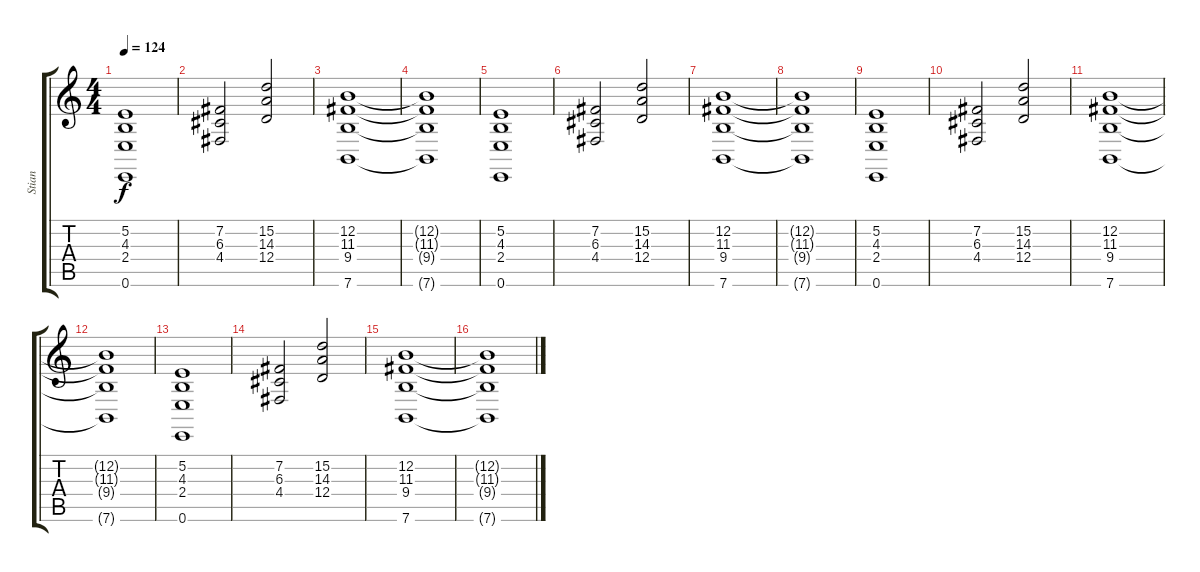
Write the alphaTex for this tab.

\track ("Stian" "Stian") {instrument stringensemble1}
\staff {score tabs}
\tuning (E4 B3 G3 D3 A2 E2) {hide}
\ts (4 4)
\tempo 124
\clef g2
\ks c
(5.2 4.3 2.4 0.6).1{dy f} |
(7.2 6.3 4.4).2 (15.2 14.3 12.4).2 |
(12.2 11.3 9.4 7.6).1 |
(12.2{t} 11.3{t} 9.4{t} 7.6{t}).1 |
(5.2 4.3 2.4 0.6).1 |
(7.2 6.3 4.4).2 (15.2 14.3 12.4).2 |
(12.2 11.3 9.4 7.6).1 |
(12.2{t} 11.3{t} 9.4{t} 7.6{t}).1 |
(5.2 4.3 2.4 0.6).1 |
(7.2 6.3 4.4).2 (15.2 14.3 12.4).2 |
(12.2 11.3 9.4 7.6).1 |
(12.2{t} 11.3{t} 9.4{t} 7.6{t}).1 |
(5.2 4.3 2.4 0.6).1 |
(7.2 6.3 4.4).2 (15.2 14.3 12.4).2 |
(12.2 11.3 9.4 7.6).1 |
(12.2{t} 11.3{t} 9.4{t} 7.6{t}).1
